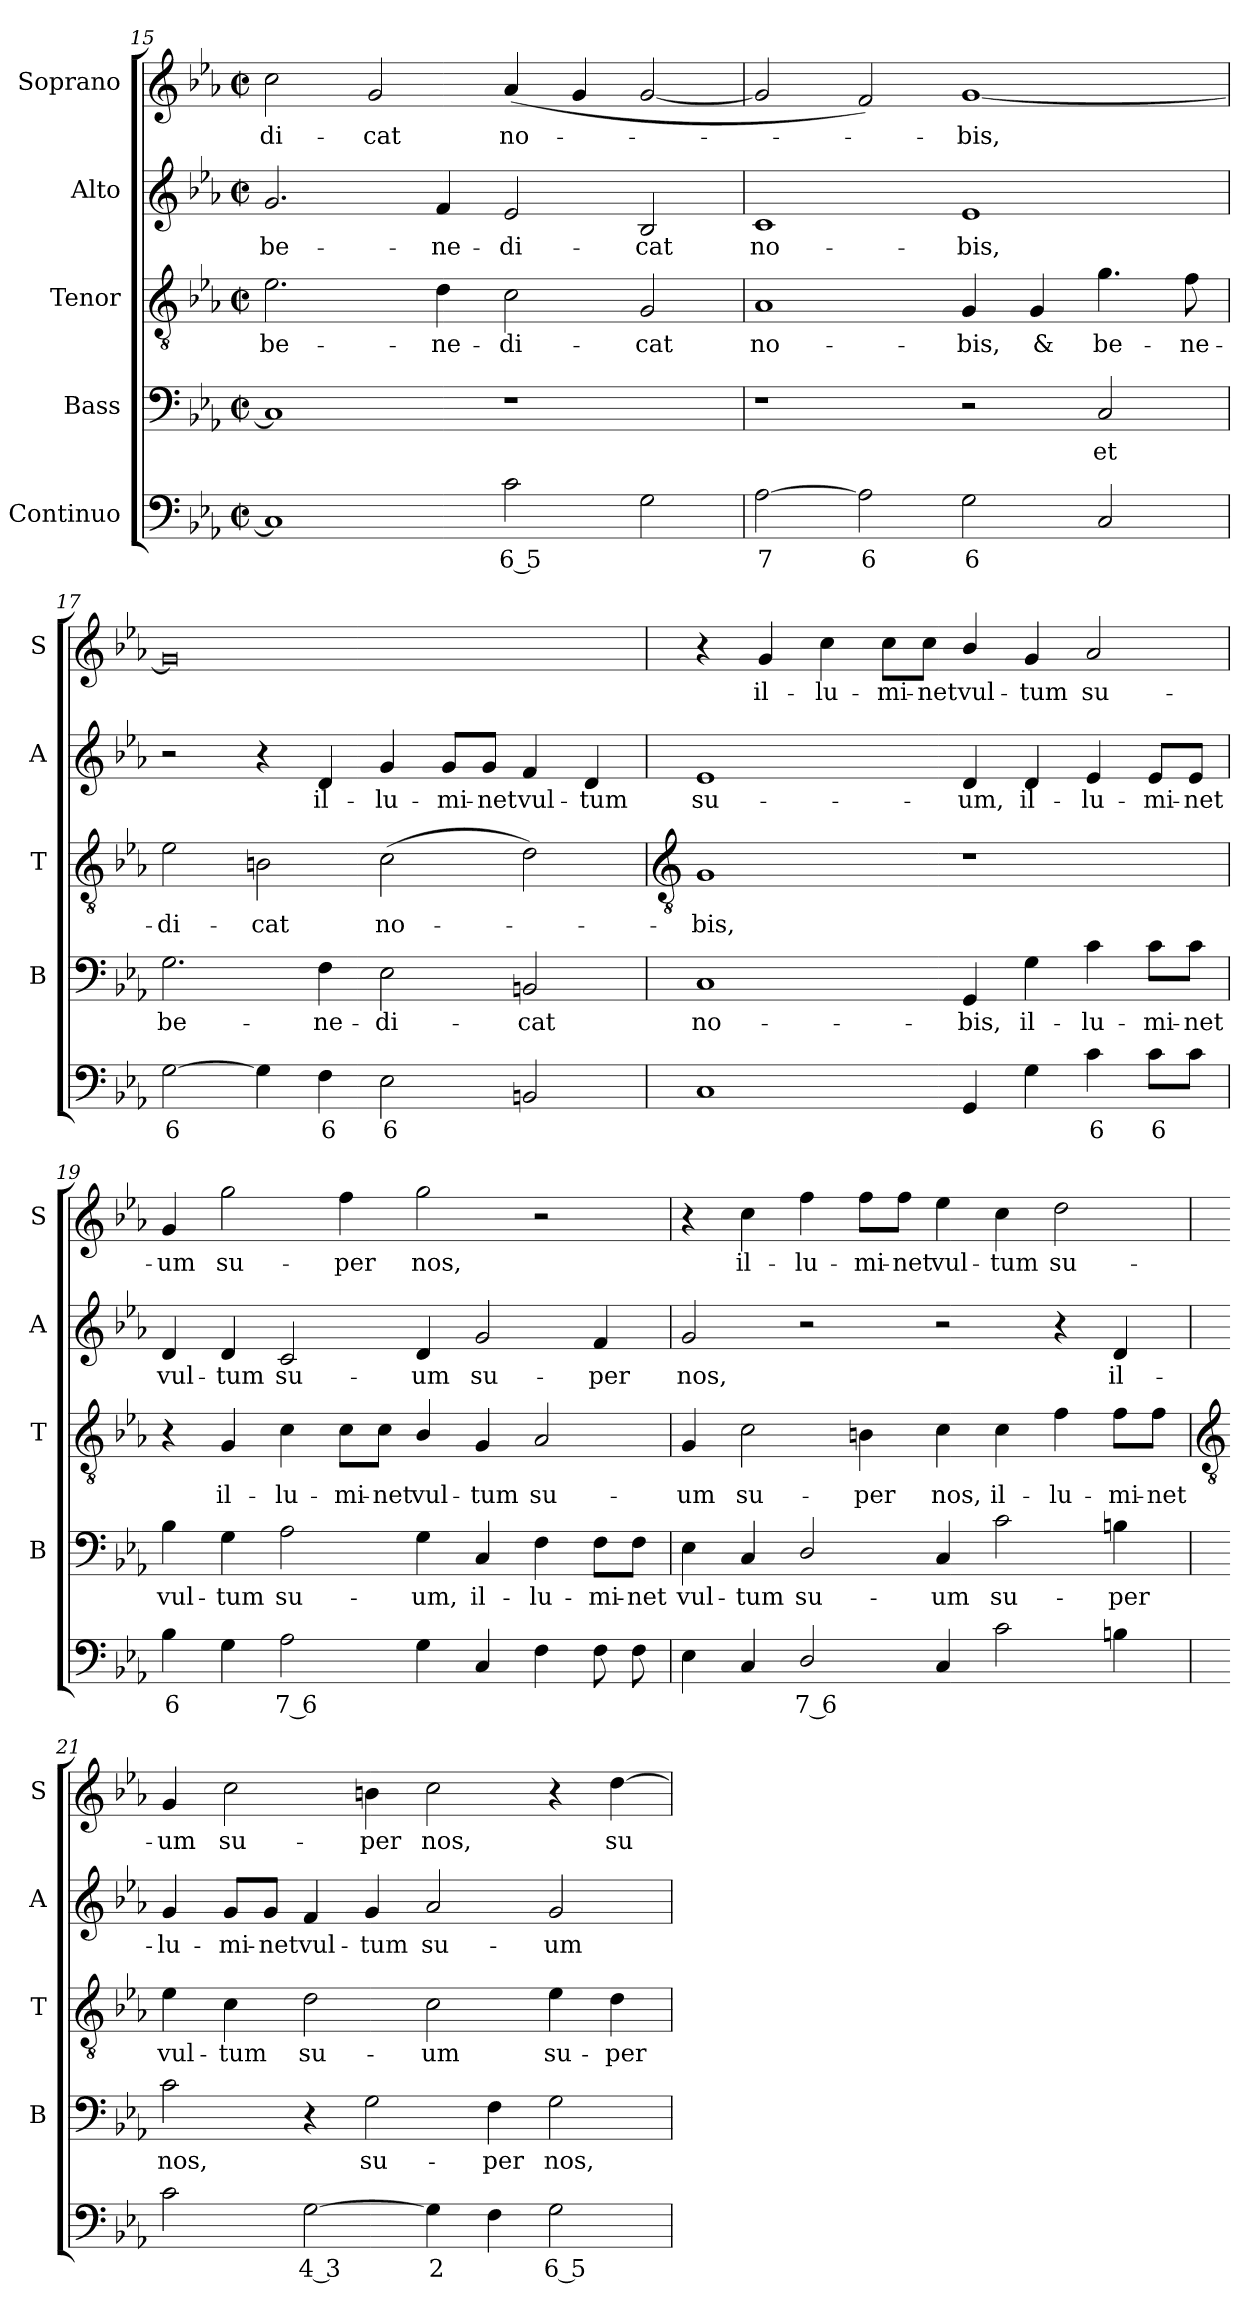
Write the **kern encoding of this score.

**kern	**text	**kern	**text	**kern	**text	**kern	**text	**kern	**text
*part5	*part5	*part4	*part4	*part3	*part3	*part2	*part2	*part1	*part1
*staff5	*staff5	*staff4	*staff4	*staff3	*staff3	*staff2	*staff2	*staff1	*staff1
*I"Continuo	*	*I"Bass	*	*I"Tenor	*	*I"Alto	*	*I"Soprano	*
*	*	*I'B	*	*I'T	*	*I'A	*	*I'S	*
*clefF4	*	*clefF4	*	*clefGv2	*	*clefG2	*	*clefG2	*
*k[b-e-a-]	*	*k[b-e-a-]	*	*k[b-e-a-]	*	*k[b-e-a-]	*	*k[b-e-a-]	*
*E-:	*	*E-:	*	*E-:	*	*E-:	*	*E-:	*
*M4/2	*	*M4/2	*	*M4/2	*	*M4/2	*	*M4/2	*
*met(c|)	*	*met(c|)	*	*met(c|)	*	*met(c|)	*	*met(c|)	*
=15	=15	=15	=15	=15	=15	=15	=15	=15	=15
!	!	!	!	!	!LO:LY:b	!	!LO:LY:b	!	!LO:LY:b
1C]	.	1C]	.	2.e-	be-	2.g	be-	2cc	-di-
!	!	!	!	!	!	!	!	!	!LO:LY:b
.	.	.	.	.	.	.	.	2g	-cat
!	!	!	!	!	!LO:LY:b	!	!LO:LY:b	!	!
.	.	.	.	4d	-ne-	4f	-ne-	.	.
!	!LO:LY:b	!	!	!	!LO:LY:b	!	!LO:LY:b	!	!LO:LY:b
2c	6 5	1r	.	2c	-di-	2e-	-di-	(<4a-/	no-
.	.	.	.	.	.	.	.	4g	.
!	!	!	!	!	!LO:LY:b	!	!LO:LY:b	!	!
2G	.	.	.	2G	-cat	2B-	-cat	[2g	.
=16	=16	=16	=16	=16	=16	=16	=16	=16	=16
!	!LO:LY:b	!	!	!	!LO:LY:b	!	!LO:LY:b	!	!
[2A-	7	1r	.	1A-	no-	1c	no-	2g]	.
!	!LO:LY:b	!	!	!	!	!	!	!	!
2A-]	6	.	.	.	.	.	.	2f)	.
!	!LO:LY:b	!	!	!	!LO:LY:b	!	!LO:LY:b	!	!LO:LY:b
2G	6	2r	.	4G	-bis,	1e-	-bis,	[1g	bis,
!	!	!	!	!	!LO:LY:b	!	!	!	!
.	.	.	.	4G	&	.	.	.	.
!	!	!	!LO:LY:b	!	!LO:LY:b	!	!	!	!
2C	.	2C	et	4.g	be-	.	.	.	.
!	!	!	!	!	!LO:LY:b	!	!	!	!
.	.	.	.	8f	-ne-	.	.	.	.
=17	=17	=17	=17	=17	=17	=17	=17	=17	=17
!	!LO:LY:b	!	!LO:LY:b	!	!LO:LY:b	!	!	!	!
[2G	6	2.G	be-	2e-	-di-	2r	.	0g]	.
!	!	!	!	!	!LO:LY:b	!	!	!	!
4G]	.	.	.	2Bn	-cat	4r	.	.	.
!	!LO:LY:b	!	!LO:LY:b	!	!	!	!LO:LY:b	!	!
4F	6	4F	-ne-	.	.	4d	il-	.	.
!	!LO:LY:b	!	!LO:LY:b	!	!LO:LY:b	!	!LO:LY:b	!	!
2E-	6	2E-	-di-	(>2c	no-	4g	-lu-	.	.
!	!	!	!	!	!	!	!LO:LY:b	!	!
.	.	.	.	.	.	8g/L	-mi-	.	.
!	!	!	!	!	!	!	!LO:LY:b	!	!
.	.	.	.	.	.	8g/J	-net	.	.
!	!	!	!LO:LY:b	!	!	!	!LO:LY:b	!	!
2BBn	.	2BBn	-cat	2d)	.	4f	vul-	.	.
!	!	!	!	!	!	!	!LO:LY:b	!	!
.	.	.	.	.	.	4d	-tum	.	.
!!LO:LB:g=z
=18	=18	=18	=18	=18	=18	=18	=18	=18	=18
*	*	*	*	*clefGv2	*	*	*	*	*
!	!	!	!LO:LY:b	!	!LO:LY:b	!	!LO:LY:b	!	!
1C	.	1C	no-	1G	bis,	1e-	su-	4r	.
!	!	!	!	!	!	!	!	!	!LO:LY:b
.	.	.	.	.	.	.	.	4g	il-
!	!	!	!	!	!	!	!	!	!LO:LY:b
.	.	.	.	.	.	.	.	4cc	-lu-
!	!	!	!	!	!	!	!	!	!LO:LY:b
.	.	.	.	.	.	.	.	8cc\L	-mi-
!	!	!	!	!	!	!	!	!	!LO:LY:b
.	.	.	.	.	.	.	.	8cc\J	-net
!	!	!	!LO:LY:b	!	!	!	!LO:LY:b	!	!LO:LY:b
4GG	.	4GG	-bis,	1r	.	4d	-um,	4b-/	vul-
!	!	!	!LO:LY:b	!	!	!	!LO:LY:b	!	!LO:LY:b
4G	.	4G	il-	.	.	4d	il-	4g	-tum
!	!LO:LY:b	!	!LO:LY:b	!	!	!	!LO:LY:b	!	!LO:LY:b
4c	6	4c	-lu-	.	.	4e-	-lu-	2a-/	su-
!	!LO:LY:b	!	!LO:LY:b	!	!	!	!LO:LY:b	!	!
8cL	6	8c\L	-mi-	.	.	8e-/L	-mi-	.	.
!	!	!	!LO:LY:b	!	!	!	!LO:LY:b	!	!
8cJ	.	8c\J	-net	.	.	8e-/J	-net	.	.
=19	=19	=19	=19	=19	=19	=19	=19	=19	=19
!	!LO:LY:b	!	!LO:LY:b	!	!	!	!LO:LY:b	!	!LO:LY:b
4B-	6	4B-	vul-	4r	.	4d	vul-	4g	-um
!	!	!	!LO:LY:b	!	!LO:LY:b	!	!LO:LY:b	!	!LO:LY:b
4G	.	4G	-tum	4G	il-	4d	-tum	2gg	su-
!	!LO:LY:b	!	!LO:LY:b	!	!LO:LY:b	!	!LO:LY:b	!	!
2A-	7 6	2A-	su-	4c	-lu-	2c	su-	.	.
!	!	!	!	!	!LO:LY:b	!	!	!	!LO:LY:b
.	.	.	.	8c\L	-mi-	.	.	4ff	-per
!	!	!	!	!	!LO:LY:b	!	!	!	!
.	.	.	.	8c\J	-net	.	.	.	.
!	!	!	!LO:LY:b	!	!LO:LY:b	!	!LO:LY:b	!	!LO:LY:b
4G	.	4G	-um,	4B-/	vul-	4d	-um	2gg	nos,
!	!	!	!LO:LY:b	!	!LO:LY:b	!	!LO:LY:b	!	!
4C	.	4C	il-	4G	-tum	2g	su-	.	.
!	!	!	!LO:LY:b	!	!LO:LY:b	!	!	!	!
4F	.	4F	-lu-	2A-/	su-	.	.	2r	.
!	!	!	!LO:LY:b	!	!	!	!LO:LY:b	!	!
8F	.	8F\L	-mi-	.	.	4f	-per	.	.
!	!	!	!LO:LY:b	!	!	!	!	!	!
8F	.	8F\J	-net	.	.	.	.	.	.
=20	=20	=20	=20	=20	=20	=20	=20	=20	=20
!	!	!	!LO:LY:b	!	!LO:LY:b	!	!LO:LY:b	!	!
4E-	.	4E-	vul-	4G	-um	2g	nos,	4r	.
!	!	!	!LO:LY:b	!	!LO:LY:b	!	!	!	!LO:LY:b
4C	.	4C	-tum	2c	su-	.	.	4cc	il-
!	!LO:LY:b	!	!LO:LY:b	!	!	!	!	!	!LO:LY:b
2D/	7 6	2D/	su-	.	.	2r	.	4ff	-lu-
!	!	!	!	!	!LO:LY:b	!	!	!	!LO:LY:b
.	.	.	.	4Bn	-per	.	.	8ff\L	-mi-
!	!	!	!	!	!	!	!	!	!LO:LY:b
.	.	.	.	.	.	.	.	8ff\J	-net
!	!	!	!LO:LY:b	!	!LO:LY:b	!	!	!	!LO:LY:b
4C	.	4C	-um	4c	nos,	2r	.	4ee-	vul-
!	!	!	!LO:LY:b	!	!LO:LY:b	!	!	!	!LO:LY:b
2c	.	2c	su-	4c	il-	.	.	4cc	-tum
!	!	!	!	!	!LO:LY:b	!	!	!	!LO:LY:b
.	.	.	.	4f	-lu-	4r	.	2dd	su-
!	!	!	!LO:LY:b	!	!LO:LY:b	!	!LO:LY:b	!	!
4Bn	.	4Bn	-per	8f\L	-mi-	4d	il-	.	.
!	!	!	!	!	!LO:LY:b	!	!	!	!
.	.	.	.	8f\J	-net	.	.	.	.
!!LO:LB:g=z
=21	=21	=21	=21	=21	=21	=21	=21	=21	=21
*	*	*	*	*clefGv2	*	*	*	*	*
!	!	!	!LO:LY:b	!	!LO:LY:b	!	!LO:LY:b	!	!LO:LY:b
2c	.	2c	nos,	4e-	vul-	4g	-lu-	4g	-um
!	!	!	!	!	!LO:LY:b	!	!LO:LY:b	!	!LO:LY:b
.	.	.	.	4c	-tum	8g/L	-mi-	2cc	su-
!	!	!	!	!	!	!	!LO:LY:b	!	!
.	.	.	.	.	.	8g/J	-net	.	.
!	!LO:LY:b	!	!	!	!LO:LY:b	!	!LO:LY:b	!	!
[2G	4 3	4r	.	2d	su-	4f	vul-	.	.
!	!	!	!LO:LY:b	!	!	!	!LO:LY:b	!	!LO:LY:b
.	.	2G	su-	.	.	4g	-tum	4bn	-per
!	!LO:LY:b	!	!	!	!LO:LY:b	!	!LO:LY:b	!	!LO:LY:b
4G]	2	.	.	2c	-um	2a-/	su-	2cc	nos,
!	!	!	!LO:LY:b	!	!	!	!	!	!
4F	.	4F	-per	.	.	.	.	.	.
!	!LO:LY:b	!	!LO:LY:b	!	!LO:LY:b	!	!LO:LY:b	!	!
2G	6 5	2G	nos,	4e-	su-	2g	-um	4r	.
!	!	!	!	!	!LO:LY:b	!	!	!	!LO:LY:b
.	.	.	.	4d	-per	.	.	[4dd	su-
=	=	=	=	=	=	=	=	=	=
*-	*-	*-	*-	*-	*-	*-	*-	*-	*-
